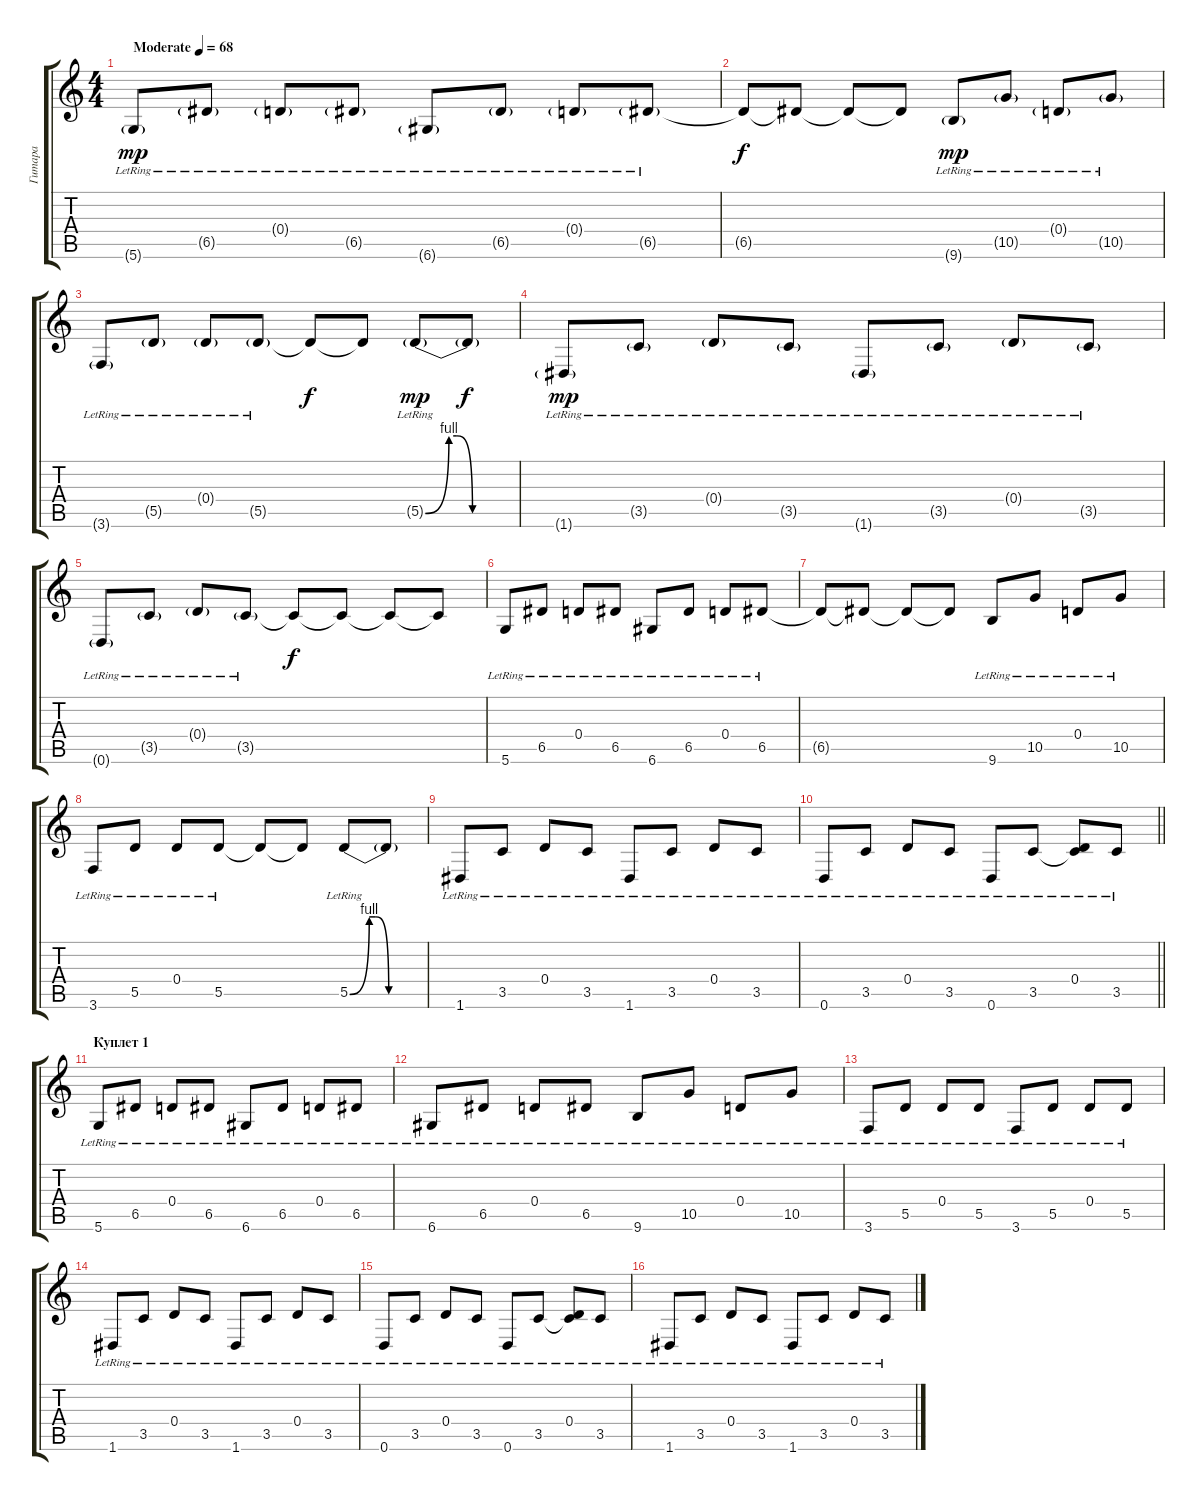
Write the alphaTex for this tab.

\track ("Гитара" "Гитара") {instrument electricguitarclean}
\staff {score tabs}
\tuning (E4 B3 G3 D3 A2 D2) {hide}
\ts (4 4)
\tempo (68 "Moderate")
\clef g2
\ks c
5.6{g lr}.8{dy mp instrument electricguitarclean} 6.5{g lr}.8 0.4{g lr}.8 6.5{g lr}.8 6.6{g lr}.8 6.5{g lr}.8 0.4{g lr}.8 6.5{g lr}.8 |
6.5{t}.8{dy f} 6.5{t}.8 6.5{t}.8 6.5{t}.8 9.6{g lr}.8{dy mp} 10.5{g lr}.8 0.4{g lr}.8 10.5{g lr}.8 |
3.6{g lr}.8 5.5{g lr}.8 0.4{g lr}.8 5.5{g lr}.8 5.5{t}.8{dy f} 5.5{t}.8 5.5{be (custom 0 0 15 4 20 4 30 0 60 0) g lr}.8{dy mp} 5.5{t}.8{dy f} |
1.6{g lr}.8{dy mp} 3.5{g lr}.8 0.4{g lr}.8 3.5{g lr}.8 1.6{g lr}.8 3.5{g lr}.8 0.4{g lr}.8 3.5{g lr}.8 |
0.6{g lr}.8 3.5{g lr}.8 0.4{g lr}.8 3.5{g lr}.8 3.5{t}.8{dy f} 3.5{t}.8 3.5{t}.8 3.5{t}.8 |
5.6{lr}.8 6.5{lr}.8 0.4{lr}.8 6.5{lr}.8 6.6{lr}.8 6.5{lr}.8 0.4{lr}.8 6.5{lr}.8 |
6.5{t}.8 6.5{t}.8 6.5{t}.8 6.5{t}.8 9.6{lr}.8 10.5{lr}.8 0.4{lr}.8 10.5{lr}.8 |
3.6{lr}.8 5.5{lr}.8 0.4{lr}.8 5.5{lr}.8 5.5{t}.8 5.5{t}.8 5.5{be (custom 0 0 15 4 20 4 30 0 60 0) lr}.8 5.5{t}.8 |
1.6{lr}.8 3.5{lr}.8 0.4{lr}.8 3.5{lr}.8 1.6{lr}.8 3.5{lr}.8 0.4{lr}.8 3.5{lr}.8 |
\barLineRight lightlight
0.6{lr}.8 3.5{lr}.8 0.4{lr}.8 3.5{lr}.8 0.6{lr}.8 3.5{lr}.8 (0.4{lr} 3.5{t}).8 3.5{lr}.8 |
\section ("" "Куплет 1")
5.6{lr}.8 6.5{lr}.8 0.4{lr}.8 6.5{lr}.8 6.6{lr}.8 6.5{lr}.8 0.4{lr}.8 6.5{lr}.8 |
6.6{lr}.8 6.5{lr}.8 0.4{lr}.8 6.5{lr}.8 9.6{lr}.8 10.5{lr}.8 0.4{lr}.8 10.5{lr}.8 |
3.6{lr}.8 5.5{lr}.8 0.4{lr}.8 5.5{lr}.8 3.6{lr}.8 5.5{lr}.8 0.4{lr}.8 5.5{lr}.8 |
1.6{lr}.8 3.5{lr}.8 0.4{lr}.8 3.5{lr}.8 1.6{lr}.8 3.5{lr}.8 0.4{lr}.8 3.5{lr}.8 |
0.6{lr}.8 3.5{lr}.8 0.4{lr}.8 3.5{lr}.8 0.6{lr}.8 3.5{lr}.8 (0.4{lr} 3.5{t}).8 3.5{lr}.8 |
1.6{lr}.8 3.5{lr}.8 0.4{lr}.8 3.5{lr}.8 1.6{lr}.8 3.5{lr}.8 0.4{lr}.8 3.5{lr}.8
